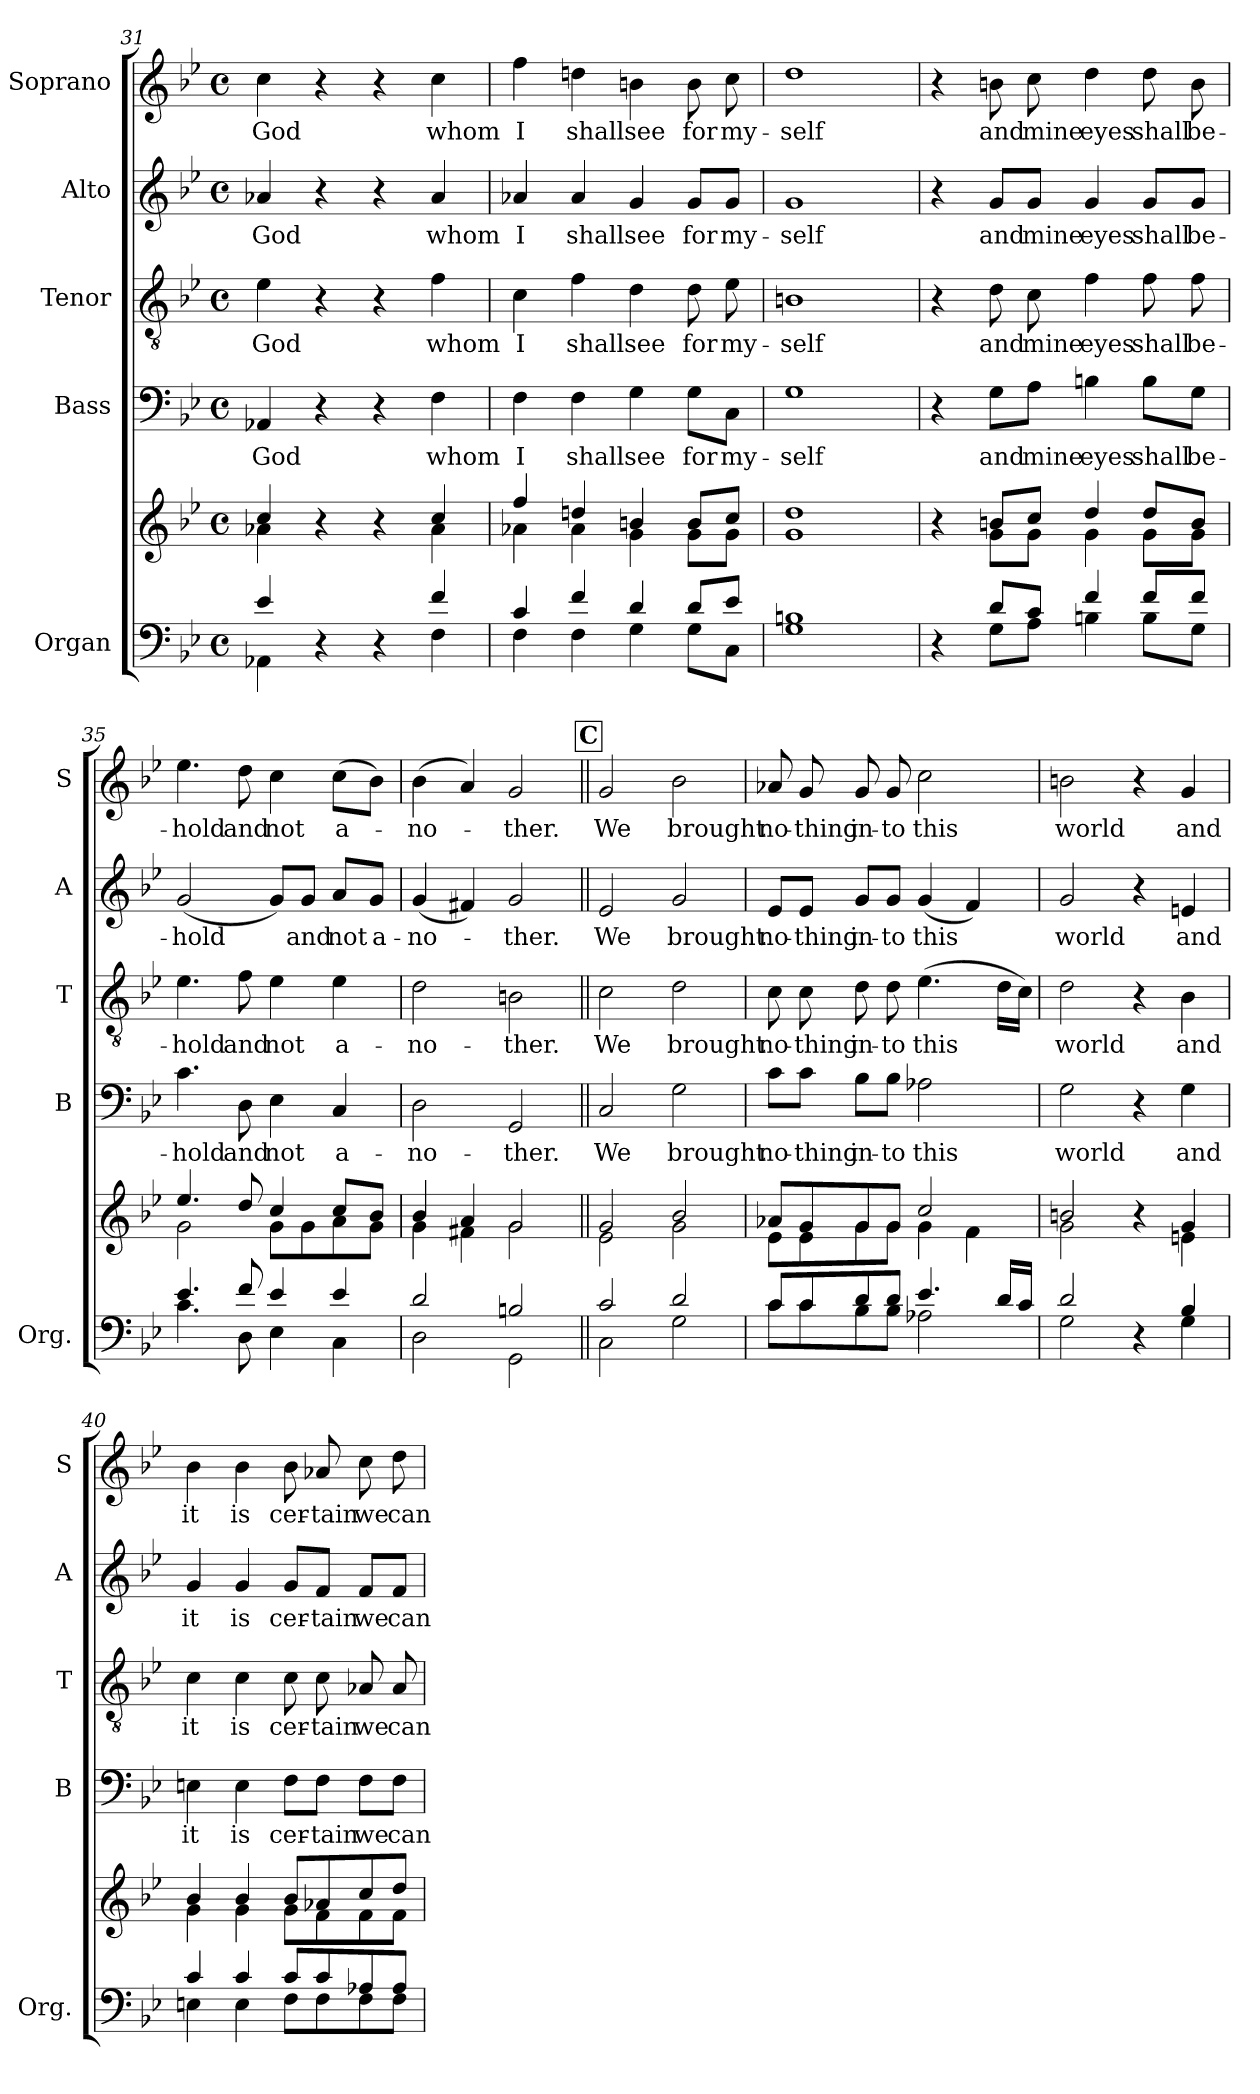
**kern	**kern	**kern	**text	**kern	**text	**kern	**text	**kern	**text
*part5	*part5	*part4	*part4	*part3	*part3	*part2	*part2	*part1	*part1
*staff6	*staff5	*staff4	*staff4	*staff3	*staff3	*staff2	*staff2	*staff1	*staff1
*I"Organ	*	*I"Bass	*	*I"Tenor	*	*I"Alto	*	*I"Soprano	*
*I'Org.	*	*I'B	*	*I'T	*	*I'A	*	*I'S	*
*clefF4	*clefG2	*clefF4	*	*clefGv2	*	*clefG2	*	*clefG2	*
*k[b-e-]	*k[b-e-]	*k[b-e-]	*	*k[b-e-]	*	*k[b-e-]	*	*k[b-e-]	*
*g:	*g:	*g:	*	*g:	*	*g:	*	*g:	*
*M4/4	*M4/4	*M4/4	*	*M4/4	*	*M4/4	*	*M4/4	*
*met(c)	*met(c)	*met(c)	*	*met(c)	*	*met(c)	*	*met(c)	*
=31	=31	=31	=31	=31	=31	=31	=31	=31	=31
*^	*^	*	*	*	*	*	*	*	*
!	!	!	!	!	!LO:LY:b	!	!LO:LY:b	!	!LO:LY:b	!	!LO:LY:b
4e-/	4AA-X\	4cc/	4a-X\	4AA-X/	God	4e-\	God	4a-X/	God	4cc\	God
4ryy	4r	4r	4ryy	4r	.	4r	.	4r	.	4r	.
4ryy	4r	4r	4ryy	4r	.	4r	.	4r	.	4r	.
!	!	!	!	!	!LO:LY:b	!	!LO:LY:b	!	!LO:LY:b	!	!LO:LY:b
4f/	4F\	4cc/	4a-\	4F\	whom	4f\	whom	4a-/	whom	4cc\	whom
!!LO:PB:g=z
=32	=32	=32	=32	=32	=32	=32	=32	=32	=32	=32	=32
!	!	!	!	!	!LO:LY:b	!	!LO:LY:b	!	!LO:LY:b	!	!LO:LY:b
4c/	4F\	4ff/	4a-X\	4F\	I	4c\	I	4a-X/	I	4ff\	I
!	!	!	!	!	!LO:LY:b	!	!LO:LY:b	!	!LO:LY:b	!	!LO:LY:b
4f/	4F\	4ddni/	4a-\	4F\	shall	4f\	shall	4a-/	shall	4ddni\	shall
!	!	!	!	!	!LO:LY:b	!	!LO:LY:b	!	!LO:LY:b	!	!LO:LY:b
4d/	4G\	4bn/	4g\	4G\	see	4d\	see	4g/	see	4bn\	see
!	!	!	!	!	!LO:LY:b	!	!LO:LY:b	!	!LO:LY:b	!	!LO:LY:b
8d/L	8G\L	8b/L	8g\L	8G\L	for	8d\	for	8g/L	for	8b\	for
!	!	!	!	!	!LO:LY:b	!	!LO:LY:b	!	!LO:LY:b	!	!LO:LY:b
8e-/J	8C\J	8cc/J	8g\J	8C\J	my-	8e-\	my-	8g/J	my-	8cc\	my-
=33	=33	=33	=33	=33	=33	=33	=33	=33	=33	=33	=33
!	!	!	!	!	!LO:LY:b	!	!LO:LY:b	!	!LO:LY:b	!	!LO:LY:b
1Bn	1G	1dd	1g	1G	-self	1Bn	-self	1g	-self	1dd	-self
=34	=34	=34	=34	=34	=34	=34	=34	=34	=34	=34	=34
4ryy	4r	4r	4ryy	4r	.	4r	.	4r	.	4r	.
!	!	!	!	!	!LO:LY:b	!	!LO:LY:b	!	!LO:LY:b	!	!LO:LY:b
8d/L	8G\L	8bn/L	8g\L	8G\L	and	8d\	and	8g/L	and	8bn\	and
!	!	!	!	!	!LO:LY:b	!	!LO:LY:b	!	!LO:LY:b	!	!LO:LY:b
8c/J	8A\J	8cc/J	8g\J	8A\J	mine	8c\	mine	8g/J	mine	8cc\	mine
!	!	!	!	!	!LO:LY:b	!	!LO:LY:b	!	!LO:LY:b	!	!LO:LY:b
4f/	4Bn\	4dd/	4g\	4Bn\	eyes	4f\	eyes	4g/	eyes	4dd\	eyes
!	!	!	!	!	!LO:LY:b	!	!LO:LY:b	!	!LO:LY:b	!	!LO:LY:b
8f/L	8B\L	8dd/L	8g\L	8B\L	shall	8f\	shall	8g/L	shall	8dd\	shall
!	!	!	!	!	!LO:LY:b	!	!LO:LY:b	!	!LO:LY:b	!	!LO:LY:b
8f/J	8G\J	8b/J	8g\J	8G\J	be-	8f\	be-	8g/J	be-	8b\	be-
=35	=35	=35	=35	=35	=35	=35	=35	=35	=35	=35	=35
!	!	!	!	!	!LO:LY:b	!	!LO:LY:b	!	!LO:LY:b	!	!LO:LY:b
4.e-/	4.c\	4.ee-/	2g\	4.c\	-hold	4.e-\	-hold	(<2g/	-hold	4.ee-\	-hold
!	!	!	!	!	!LO:LY:b	!	!LO:LY:b	!	!	!	!LO:LY:b
8f/	8D\	8dd/	.	8D\	and	8f\	and	.	.	8dd\	and
!	!	!	!	!	!LO:LY:b	!	!LO:LY:b	!	!	!	!LO:LY:b
4e-/	4E-\	4cc/	8g\L	4E-\	not	4e-\	not	8g/L)	.	4cc\	not
!	!	!	!	!	!	!	!	!	!LO:LY:b	!	!
.	.	.	8g\	.	.	.	.	8g/J	and	.	.
!	!	!	!	!	!LO:LY:b	!	!LO:LY:b	!	!LO:LY:b	!	!LO:LY:b
4e-/	4C\	8cc/L	8a\	4C/	a-	4e-\	a-	8a/L	not	(>8cc\L	a-
!	!	!	!	!	!	!	!	!	!LO:LY:b	!	!
.	.	8b-/J	8g\J	.	.	.	.	8g/J	a-	8b-\J)	.
=36	=36	=36	=36	=36	=36	=36	=36	=36	=36	=36	=36
!	!	!	!	!	!LO:LY:b	!	!LO:LY:b	!	!LO:LY:b	!	!LO:LY:b
2d/	2D\	4b-/	4g\	2D\	-no-	2d\	-no-	(<4g/	-no-	(>4b-\	-no-
.	.	4a/	4f#X\	.	.	.	.	4f#X/)	.	4a/)	.
!	!	!	!	!	!LO:LY:b	!	!LO:LY:b	!	!LO:LY:b	!	!LO:LY:b
2Bn/	2GG\	2g/	2g\	2GG/	-ther.	2Bn\	-ther.	2g/	-ther.	2g/	-ther.
!!LO:LB:g=z
!!LO:REH:place=s1:a:B:fs=11.2:t=C
=37||	=37||	=37||	=37||	=37||	=37||	=37||	=37||	=37||	=37||	=37||	=37||
!	!	!	!	!	!LO:LY:b	!	!LO:LY:b	!	!LO:LY:b	!	!LO:LY:b
2c/	2C\	2g/	2e-\	2C/	We	2c\	We	2e-/	We	2g/	We
!	!	!	!	!	!LO:LY:b	!	!LO:LY:b	!	!LO:LY:b	!	!LO:LY:b
2d/	2G\	2b-/	2g\	2G\	brought	2d\	brought	2g/	brought	2b-\	brought
=38	=38	=38	=38	=38	=38	=38	=38	=38	=38	=38	=38
!	!	!	!	!	!LO:LY:b	!	!LO:LY:b	!	!LO:LY:b	!	!LO:LY:b
8c/L	8c\L	8a-X/L	8e-\L	8c\L	no-	8c\	no-	8e-/L	no-	8a-X/	no-
!	!	!	!	!	!LO:LY:b	!	!LO:LY:b	!	!LO:LY:b	!	!LO:LY:b
8c/	8c\	8g/	8e-\	8c\J	-thing	8c\	-thing	8e-/J	-thing	8g/	-thing
!	!	!	!	!	!LO:LY:b	!	!LO:LY:b	!	!LO:LY:b	!	!LO:LY:b
8d/	8B-\	8g/	8g\	8B-\L	in-	8d\	in-	8g/L	in-	8g/	in-
!	!	!	!	!	!LO:LY:b	!	!LO:LY:b	!	!LO:LY:b	!	!LO:LY:b
8d/J	8B-\J	8g/J	8g\J	8B-\J	-to	8d\	-to	8g/J	-to	8g/	-to
!	!	!	!	!	!LO:LY:b	!	!LO:LY:b	!	!LO:LY:b	!	!LO:LY:b
4.e-/	2A-X\	2cc/	4g\	2A-X\	this	(>4.e-\	this	(<4g/	this	2cc\	this
.	.	.	4f\	.	.	.	.	4f/)	.	.	.
16d/LL	.	.	.	.	.	16d\LL	.	.	.	.	.
16c/JJ	.	.	.	.	.	16c\JJ)	.	.	.	.	.
=39	=39	=39	=39	=39	=39	=39	=39	=39	=39	=39	=39
!	!	!	!	!	!LO:LY:b	!	!LO:LY:b	!	!LO:LY:b	!	!LO:LY:b
2d/	2G\	2bn/	2g\	2G\	world	2d\	world	2g/	world	2bn\	world
4ryy	4r	4r	4ryy	4r	.	4r	.	4r	.	4r	.
!	!	!	!	!	!LO:LY:b	!	!LO:LY:b	!	!LO:LY:b	!	!LO:LY:b
4B-/	4G\	4g/	4en\	4G\	and	4B-\	and	4en/	and	4g/	and
=40	=40	=40	=40	=40	=40	=40	=40	=40	=40	=40	=40
!	!	!	!	!	!LO:LY:b	!	!LO:LY:b	!	!LO:LY:b	!	!LO:LY:b
4c/	4En\	4b-/	4g\	4En\	it	4c\	it	4g/	it	4b-\	it
!	!	!	!	!	!LO:LY:b	!	!LO:LY:b	!	!LO:LY:b	!	!LO:LY:b
4c/	4E\	4b-/	4g\	4E\	is	4c\	is	4g/	is	4b-\	is
!	!	!	!	!	!LO:LY:b	!	!LO:LY:b	!	!LO:LY:b	!	!LO:LY:b
8c/L	8F\L	8b-/L	8g\L	8F\L	cer-	8c\	cer-	8g/L	cer-	8b-\	cer-
!	!	!	!	!	!LO:LY:b	!	!LO:LY:b	!	!LO:LY:b	!	!LO:LY:b
8c/	8F\	8a-X/	8f\	8F\J	-tain	8c\	-tain	8f/J	-tain	8a-X/	-tain
!	!	!	!	!	!LO:LY:b	!	!LO:LY:b	!	!LO:LY:b	!	!LO:LY:b
8A-X/	8F\	8cc/	8f\	8F\L	we	8A-X/	we	8f/L	we	8cc\	we
!	!	!	!	!	!LO:LY:b	!	!LO:LY:b	!	!LO:LY:b	!	!LO:LY:b
8A-/J	8F\J	8dd/J	8f\J	8F\J	can	8A-/	can	8f/J	can	8dd\	can
*v	*v	*	*	*	*	*	*	*	*	*	*
*	*v	*v	*	*	*	*	*	*	*	*
=	=	=	=	=	=	=	=	=	=
*-	*-	*-	*-	*-	*-	*-	*-	*-	*-
